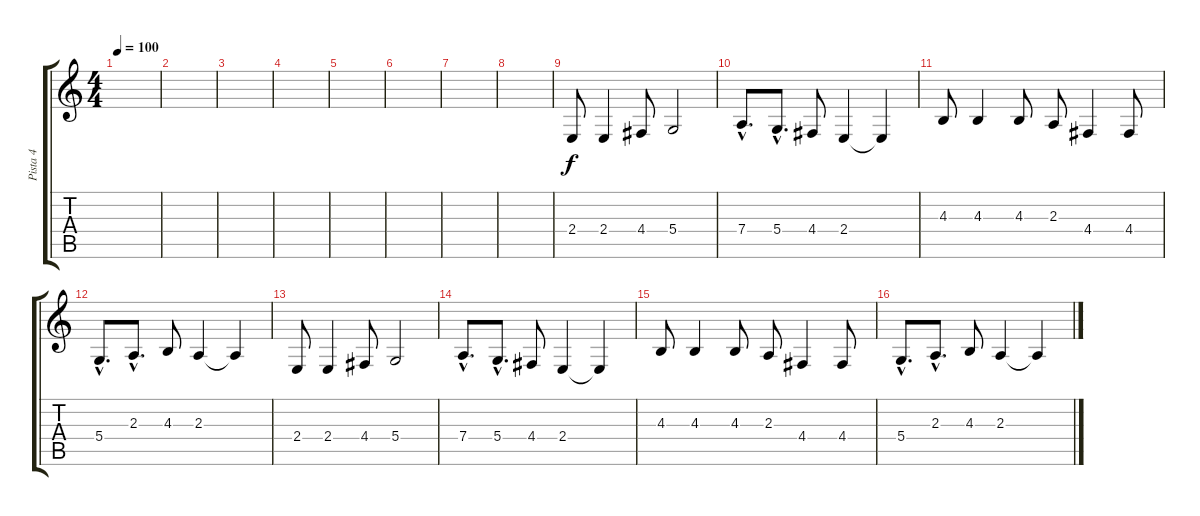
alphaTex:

\track ("Pista 4" "Pista 4") {instrument violin}
\staff {score tabs}
\tuning (E4 B3 G3 D3 A2 E2) {hide}
\ts (4 4)
\tempo 100
\clef g2
\ks c
|
|
|
|
|
|
|
|
2.4.8 2.4.4 4.4.8 5.4.2 |
7.4{hac}.8{d} 5.4{hac}.8{d} 4.4.8 2.4.4 2.4{t}.4 |
4.3.8 4.3.4 4.3.8 2.3.8 4.4.4 4.4.8 |
5.4{hac}.8{d} 2.3{hac}.8{d} 4.3.8 2.3.4 2.3{t}.4 |
2.4.8 2.4.4 4.4.8 5.4.2 |
7.4{hac}.8{d} 5.4{hac}.8{d} 4.4.8 2.4.4 2.4{t}.4 |
4.3.8 4.3.4 4.3.8 2.3.8 4.4.4 4.4.8 |
5.4{hac}.8{d} 2.3{hac}.8{d} 4.3.8 2.3.4 2.3{t}.4
